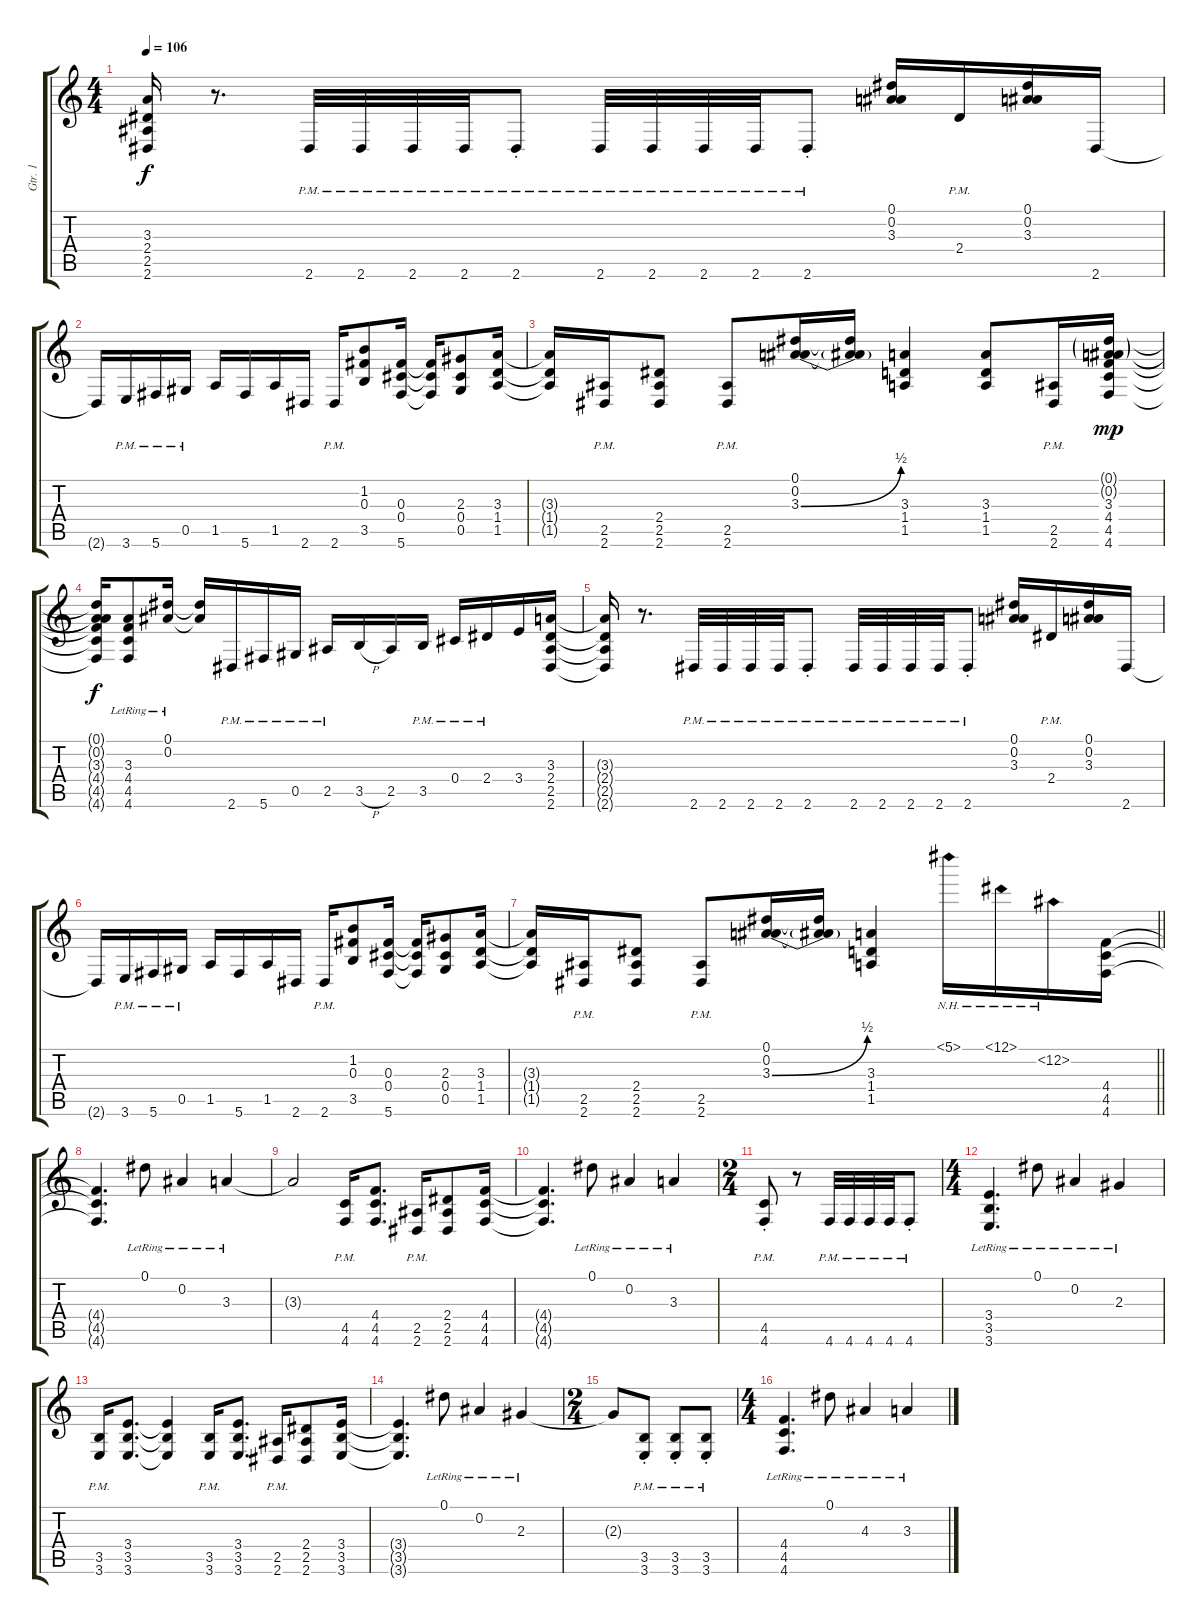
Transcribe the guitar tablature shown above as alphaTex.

\track ("Gtr. 1" "Gtr. 1") {instrument overdrivenguitar}
\staff {score tabs}
\tuning (Eb4 Bb3 Gb3 Db3 Ab2 Db2) {hide}
\ts (4 4)
\tempo 106
\clef g2
\ks c
(3.3{t} 2.4{t} 2.5{t} 2.6{t}).16{dy f} r.8{d} 2.6{pm}.32 2.6{pm}.32 2.6{pm}.32 2.6{pm}.32 2.6{pm st}.8 2.6{pm}.32 2.6{pm}.32 2.6{pm}.32 2.6{pm}.32 2.6{pm st}.8 (0.1 0.2 3.3).16 2.4{pm}.16 (0.1 0.2 3.3).16 2.6.16 |
2.6{t}.16 3.6{pm}.16 5.6{pm}.16 0.5{pm}.16 1.5.16 5.6.16 1.5.16 2.6.16 2.6{pm}.16 (1.2 0.3 3.5).8 (0.3 0.4 5.6).16 (0.3{t} 0.4{t} 5.6{t}).16 (2.3 0.4 0.5).8 (3.3 1.4 1.5).16 |
(3.3{t} 1.4{t} 1.5{t}).16 (2.5{pm} 2.6{pm}).16 (2.4 2.5 2.6).8 (2.5{pm} 2.6{pm}).8 (0.1 0.2 3.3{be (bend 0 0 60 2)}).16 (0.1{t} 0.2{t} 3.3{t}).16 (3.3 1.4 1.5).4 (3.3 1.4 1.5).8 (2.5{pm} 2.6{pm}).16 (0.1{g} 0.2{g} 3.3 4.4 4.5 4.6).16{dy mp} |
(0.1{t} 0.2{t} 3.3{t} 4.4{t} 4.5{t} 4.6{t}).16{dy f} (3.3{lr} 4.4{lr} 4.5{lr} 4.6{lr}).8 (0.1{lr} 0.2{lr}).16 (0.1{t} 0.2{t}).16 2.6{pm}.16 5.6{pm}.16 0.5{pm}.16 2.5{pm}.16 3.5{h}.16 2.5.16 3.5{pm}.16 0.4{pm}.16 2.4{pm}.16 3.4.16 (3.3 2.4 2.5 2.6).16 |
(3.3{t} 2.4{t} 2.5{t} 2.6{t}).16 r.8{d} 2.6{pm}.32 2.6{pm}.32 2.6{pm}.32 2.6{pm}.32 2.6{pm st}.8 2.6{pm}.32 2.6{pm}.32 2.6{pm}.32 2.6{pm}.32 2.6{pm st}.8 (0.1 0.2 3.3).16 2.4{pm}.16 (0.1 0.2 3.3).16 2.6.16 |
2.6{t}.16 3.6{pm}.16 5.6{pm}.16 0.5{pm}.16 1.5.16 5.6.16 1.5.16 2.6.16 2.6{pm}.16 (1.2 0.3 3.5).8 (0.3 0.4 5.6).16 (0.3{t} 0.4{t} 5.6{t}).16 (2.3 0.4 0.5).8 (3.3 1.4 1.5).16 |
\barLineRight lightlight
(3.3{t} 1.4{t} 1.5{t}).16 (2.5{pm} 2.6{pm}).16 (2.4 2.5 2.6).8 (2.5{pm} 2.6{pm}).8 (0.1 0.2 3.3{be (bend 0 0 60 2)}).16 (0.1{t} 0.2{t} 3.3{t}).16 (3.3 1.4 1.5).4 5.1{nh}.16 0.1{nh}.16 1.2{nh}.16 (4.4 4.5 4.6).16 |
(4.4{t} 4.5{t} 4.6{t}).4{d} 0.1{lr}.8 0.2{lr}.4 3.3{lr}.4 |
3.3{t}.2 (4.5{pm} 4.6{pm}).16 (4.4 4.5 4.6).8{d} (2.5{pm} 2.6{pm}).16 (2.4 2.5 2.6).8 (4.4 4.5 4.6).16 |
(4.4{t} 4.5{t} 4.6{t}).4{d} 0.1{lr}.8 0.2{lr}.4 3.3{lr}.4 |
\ts (2 4)
(4.5{pm st} 4.6{pm st}).8 r.8 4.6{pm}.32 4.6{pm}.32 4.6{pm}.32 4.6{pm}.32 4.6{pm st}.8 |
\ts (4 4)
(3.4{lr} 3.5{lr} 3.6{lr}).4{d} 0.1{lr}.8 0.2{lr}.4 2.3{lr}.4 |
(3.5{pm} 3.6{pm}).16 (3.4 3.5 3.6).8{d} (3.4{t} 3.5{t} 3.6{t}).4 (3.5{pm} 3.6{pm}).16 (3.4 3.5 3.6).8{d} (2.5{pm} 2.6{pm}).16 (2.4 2.5 2.6).8 (3.4 3.5 3.6).16 |
(3.4{t} 3.5{t} 3.6{t}).4{d} 0.1{lr}.8 0.2{lr}.4 2.3{lr}.4 |
\ts (2 4)
2.3{t}.8 (3.5{pm st} 3.6{pm st}).8 (3.5{pm st} 3.6{pm st}).8 (3.5{pm st} 3.6{pm st}).8 |
\ts (4 4)
(4.4{lr} 4.5{lr} 4.6{lr}).4{d} 0.1{lr}.8 4.3{lr}.4 3.3{lr}.4
